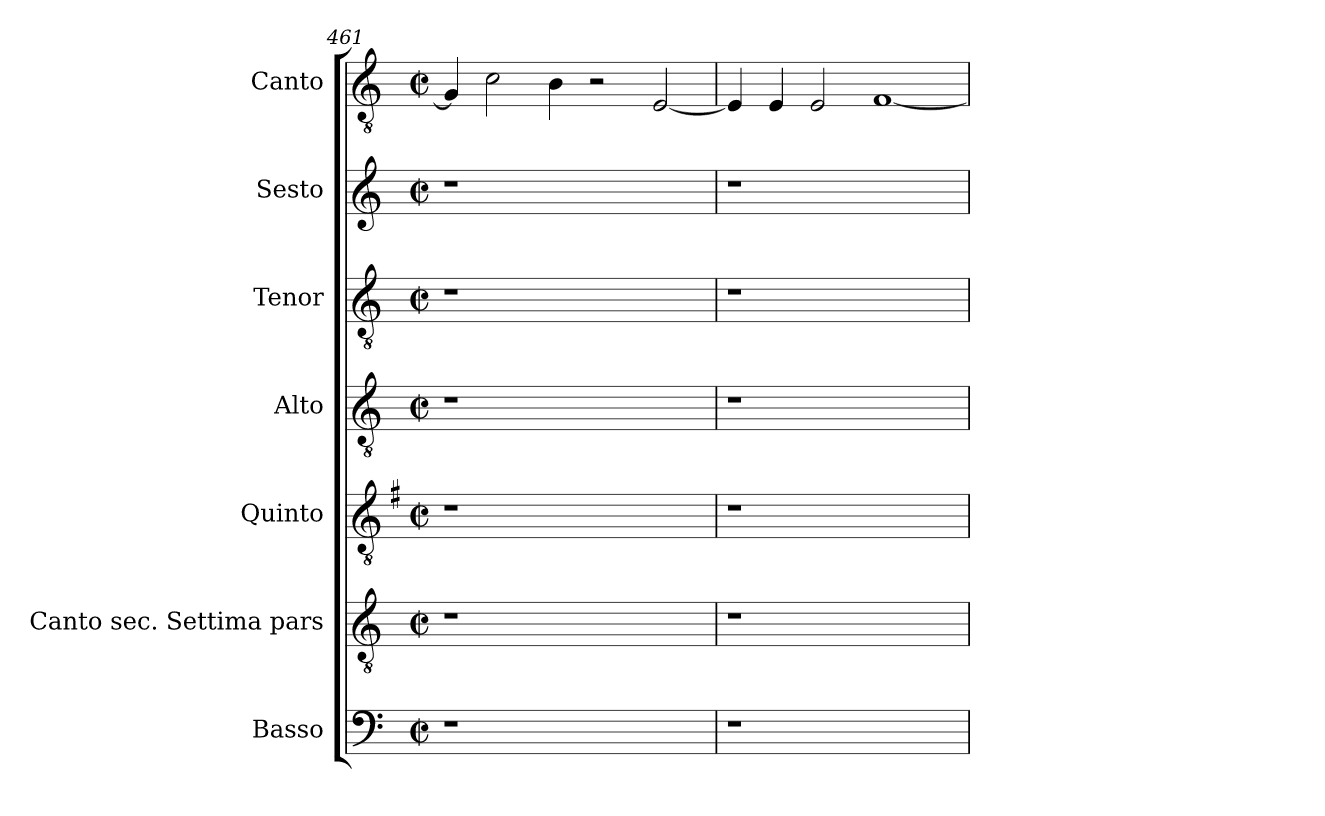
**kern	**kern	**kern	**kern	**kern	**kern	**kern
*part7	*part6	*part5	*part4	*part3	*part2	*part1
*staff7	*staff6	*staff5	*staff4	*staff3	*staff2	*staff1
*I"Basso	*I"Canto sec. Settima pars	*I"Quinto	*I"Alto	*I"Tenor	*I"Sesto	*I"Canto
*	*	*I'Quinto	*I'Alto	*I'Tenor	*I'Sesto	*I'Canto
*clefF4	*clefGv2	*clefGv2	*clefGv2	*clefGv2	*clefG2	*clefGv2
*k[]	*k[]	*k[f#]	*k[]	*k[]	*k[]	*k[]
*C:	*C:	*G:	*C:	*C:	*C:	*C:
*M2/2	*M2/2	*M2/2	*M2/2	*M2/2	*M2/2	*M2/2
*met(c|)	*met(c|)	*met(c|)	*met(c|)	*met(c|)	*met(c|)	*met(c|)
=461	=461	=461	=461	=461	=461	=461
1r	1r	1r	1r	1r	1r	4G/]
.	.	.	.	.	.	2c\
.	.	.	.	.	.	4B\
1ryy	1ryy	1ryy	1ryy	1ryy	1ryy	2r
.	.	.	.	.	.	[<2E/
=462	=462	=462	=462	=462	=462	=462
1r	1r	1r	1r	1r	1r	4E/]
.	.	.	.	.	.	4E/
.	.	.	.	.	.	2E/
1ryy	1ryy	1ryy	1ryy	1ryy	1ryy	[<1F
=	=	=	=	=	=	=
*-	*-	*-	*-	*-	*-	*-
